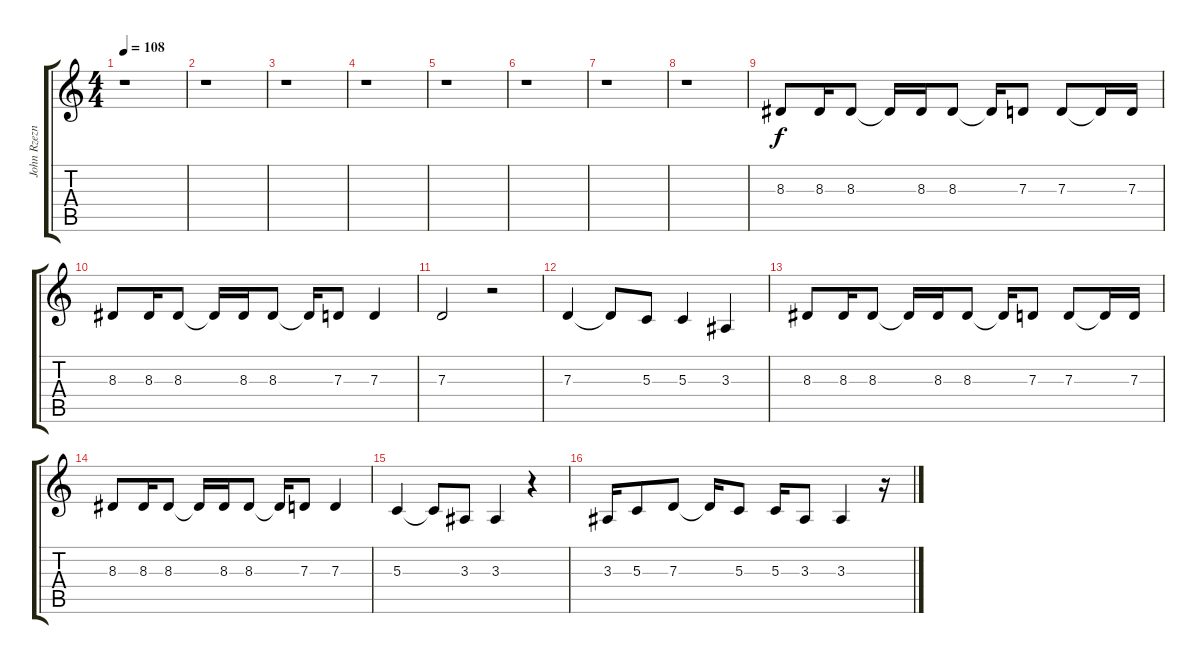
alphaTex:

\track ("John Rzeznik (Vocals)" "John Rzezn") {instrument lead2sawtooth}
\staff {score tabs}
\tuning (E4 B3 G3 D3 A2 E2) {hide}
\ts (4 4)
\tempo 108
\clef g2
\ks c
r.1{dy f instrument lead2sawtooth} |
r.1 |
r.1 |
r.1 |
r.1 |
r.1 |
r.1 |
r.1 |
8.3.8 8.3.16 8.3.8 8.3{t}.16 8.3.16 8.3.8 8.3{t}.16 7.3.8 7.3.8 7.3{t}.16 7.3.16 |
8.3.8 8.3.16 8.3.8 8.3{t}.16 8.3.16 8.3.8 8.3{t}.16 7.3.8 7.3.4 |
7.3.2 r.2 |
7.3.4 7.3{t}.8 5.3.8 5.3.4 3.3.4 |
8.3.8 8.3.16 8.3.8 8.3{t}.16 8.3.16 8.3.8 8.3{t}.16 7.3.8 7.3.8 7.3{t}.16 7.3.16 |
8.3.8 8.3.16 8.3.8 8.3{t}.16 8.3.16 8.3.8 8.3{t}.16 7.3.8 7.3.4 |
5.3.4 5.3{t}.8 3.3.8 3.3.4 r.4 |
3.3.16 5.3.8 7.3.8 7.3{t}.16 5.3.8 5.3.16 3.3.8 3.3.4 r.16
